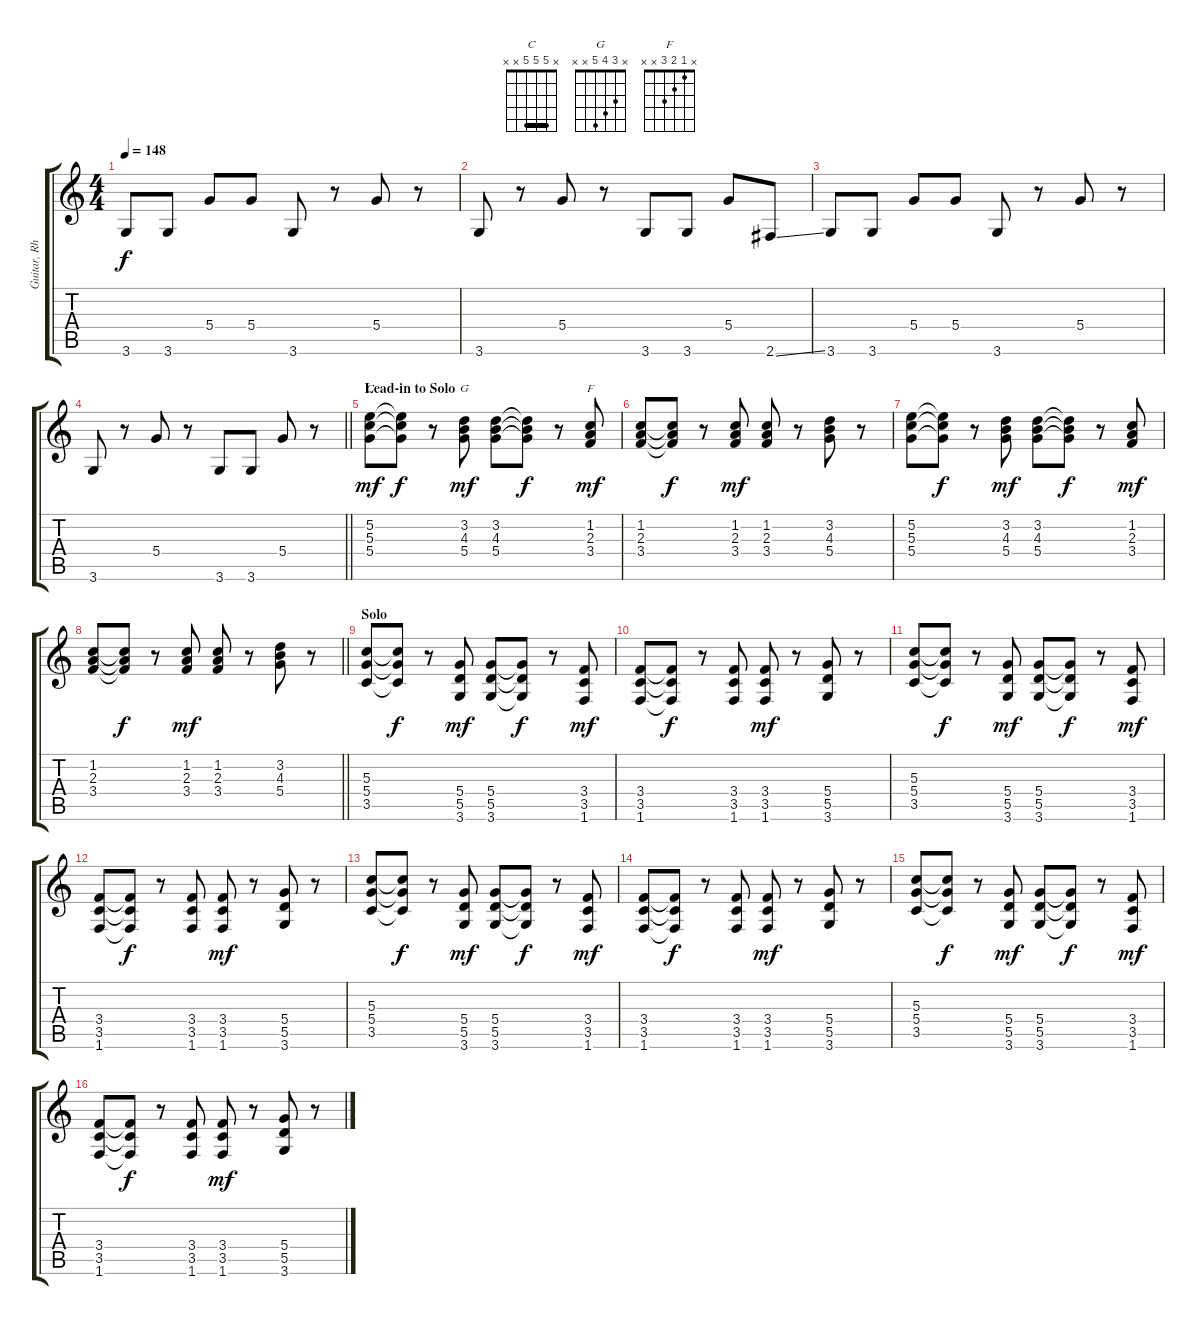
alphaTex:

\track ("Guitar, Rhythm" "Guitar, Rh") {instrument distortionguitar}
\staff {score tabs}
\tuning (E4 B3 G3 D3 A2 E2) {hide}
\chord ("C" x 5 5 5 x x) {barre 5}
\chord ("G" x 3 4 5 x x)
\chord ("F" x 1 2 3 x x)
\ts (4 4)
\tempo 148
\clef g2
\ks c
3.6.8{dy f} 3.6.8 5.4.8 5.4.8 3.6.8 r.8 5.4.8 r.8 |
3.6.8 r.8 5.4.8 r.8 3.6.8 3.6.8 5.4.8 2.6{ss}.8 |
3.6.8 3.6.8 5.4.8 5.4.8 3.6.8 r.8 5.4.8 r.8 |
\barLineRight lightlight
3.6.8 r.8 5.4.8 r.8 3.6.8 3.6.8 5.4.8 r.8 |
\section ("" "Lead-in to Solo")
(5.2 5.3 5.4).8{ch "C" dy mf} (5.2{t} 5.3{t} 5.4{t}).8{dy f} r.8 (3.2 4.3 5.4).8{ch "G" dy mf} (3.2 4.3 5.4).8 (3.2{t} 4.3{t} 5.4{t}).8{dy f} r.8 (1.2 2.3 3.4).8{ch "F" dy mf} |
(1.2 2.3 3.4).8 (1.2{t} 2.3{t} 3.4{t}).8{dy f} r.8 (1.2 2.3 3.4).8{dy mf} (1.2 2.3 3.4).8 r.8 (3.2 4.3 5.4).8 r.8 |
(5.2 5.3 5.4).8 (5.2{t} 5.3{t} 5.4{t}).8{dy f} r.8 (3.2 4.3 5.4).8{dy mf} (3.2 4.3 5.4).8 (3.2{t} 4.3{t} 5.4{t}).8{dy f} r.8 (1.2 2.3 3.4).8{dy mf} |
\barLineRight lightlight
(1.2 2.3 3.4).8 (1.2{t} 2.3{t} 3.4{t}).8{dy f} r.8 (1.2 2.3 3.4).8{dy mf} (1.2 2.3 3.4).8 r.8 (3.2 4.3 5.4).8 r.8 |
\section ("" "Solo")
(5.3 5.4 3.5).8 (5.3{t} 5.4{t} 3.5{t}).8{dy f} r.8 (5.4 5.5 3.6).8{dy mf} (5.4 5.5 3.6).8 (5.4{t} 5.5{t} 3.6{t}).8{dy f} r.8 (3.4 3.5 1.6).8{dy mf} |
(3.4 3.5 1.6).8 (3.4{t} 3.5{t} 1.6{t}).8{dy f} r.8 (3.4 3.5 1.6).8 (3.4 3.5 1.6).8{dy mf} r.8 (5.4 5.5 3.6).8 r.8 |
(5.3 5.4 3.5).8 (5.3{t} 5.4{t} 3.5{t}).8{dy f} r.8 (5.4 5.5 3.6).8{dy mf} (5.4 5.5 3.6).8 (5.4{t} 5.5{t} 3.6{t}).8{dy f} r.8 (3.4 3.5 1.6).8{dy mf} |
(3.4 3.5 1.6).8 (3.4{t} 3.5{t} 1.6{t}).8{dy f} r.8 (3.4 3.5 1.6).8 (3.4 3.5 1.6).8{dy mf} r.8 (5.4 5.5 3.6).8 r.8 |
(5.3 5.4 3.5).8 (5.3{t} 5.4{t} 3.5{t}).8{dy f} r.8 (5.4 5.5 3.6).8{dy mf} (5.4 5.5 3.6).8 (5.4{t} 5.5{t} 3.6{t}).8{dy f} r.8 (3.4 3.5 1.6).8{dy mf} |
(3.4 3.5 1.6).8 (3.4{t} 3.5{t} 1.6{t}).8{dy f} r.8 (3.4 3.5 1.6).8 (3.4 3.5 1.6).8{dy mf} r.8 (5.4 5.5 3.6).8 r.8 |
(5.3 5.4 3.5).8 (5.3{t} 5.4{t} 3.5{t}).8{dy f} r.8 (5.4 5.5 3.6).8{dy mf} (5.4 5.5 3.6).8 (5.4{t} 5.5{t} 3.6{t}).8{dy f} r.8 (3.4 3.5 1.6).8{dy mf} |
(3.4 3.5 1.6).8 (3.4{t} 3.5{t} 1.6{t}).8{dy f} r.8 (3.4 3.5 1.6).8 (3.4 3.5 1.6).8{dy mf} r.8 (5.4 5.5 3.6).8 r.8
